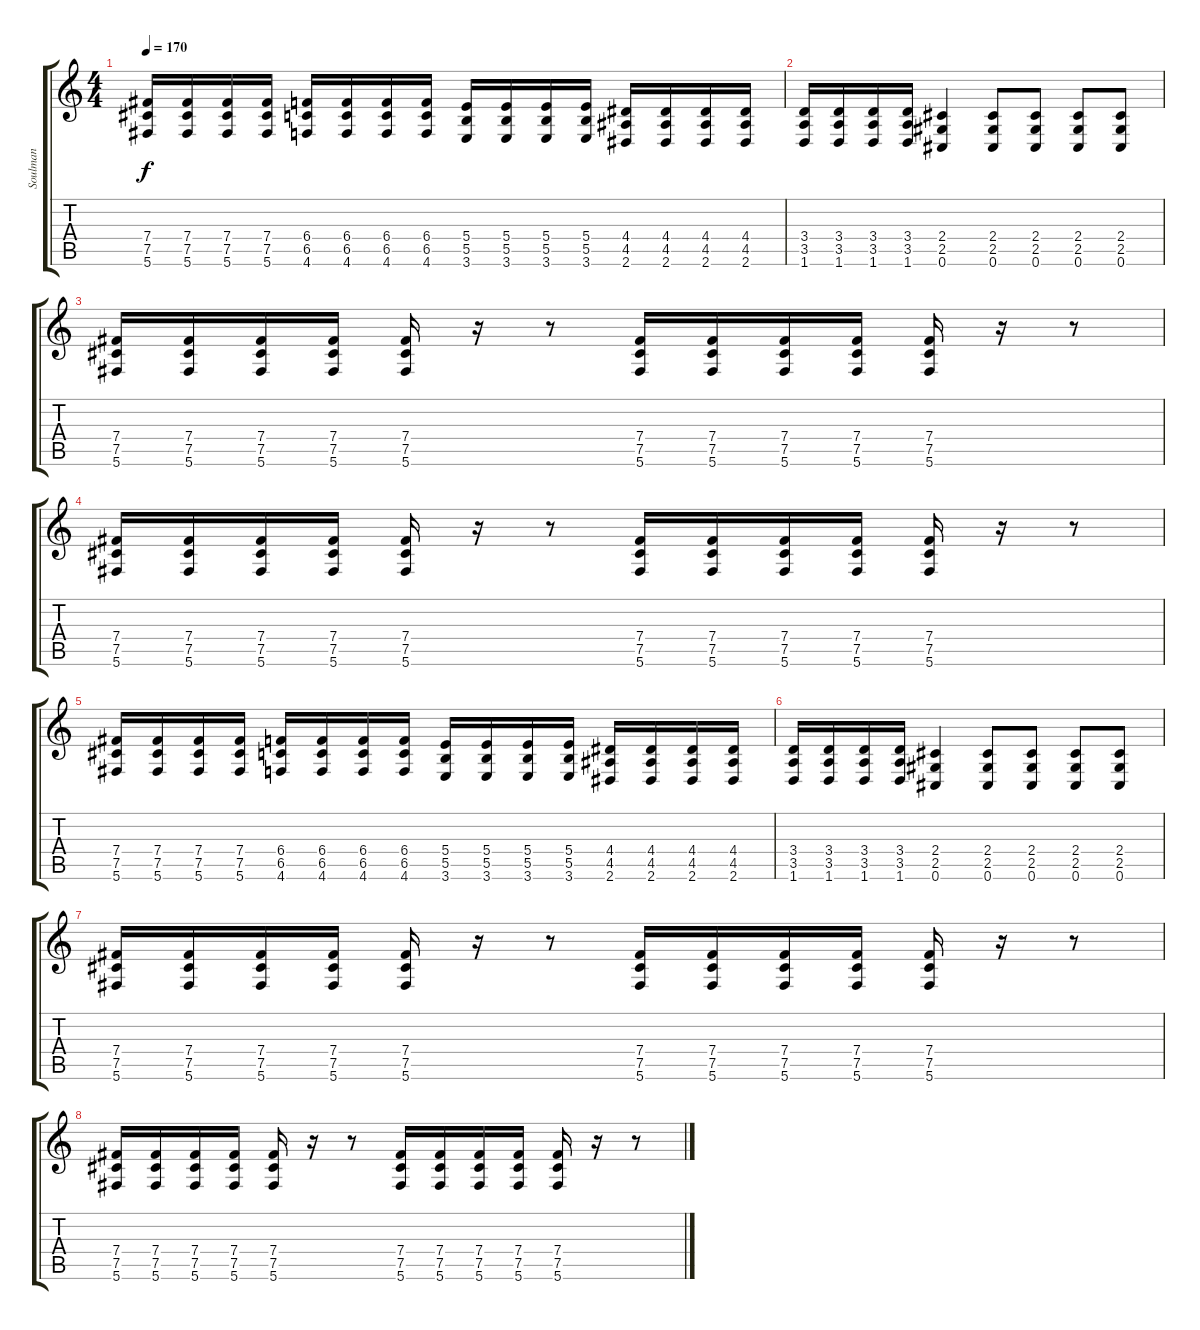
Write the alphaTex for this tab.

\track ("Soulman" "Soulman") {instrument distortionguitar}
\staff {score tabs}
\tuning (Db4 Ab3 E3 B2 Gb2 Db2) {hide}
\ts (4 4)
\tempo 170
\clef g2
\ks c
(7.4 7.5 5.6).16{dy f} (7.4 7.5 5.6).16 (7.4 7.5 5.6).16 (7.4 7.5 5.6).16 (6.4 6.5 4.6).16 (6.4 6.5 4.6).16 (6.4 6.5 4.6).16 (6.4 6.5 4.6).16 (5.4 5.5 3.6).16 (5.4 5.5 3.6).16 (5.4 5.5 3.6).16 (5.4 5.5 3.6).16 (4.4 4.5 2.6).16 (4.4 4.5 2.6).16 (4.4 4.5 2.6).16 (4.4 4.5 2.6).16 |
(3.4 3.5 1.6).16 (3.4 3.5 1.6).16 (3.4 3.5 1.6).16 (3.4 3.5 1.6).16 (2.4 2.5 0.6).4 (2.4 2.5 0.6).8 (2.4 2.5 0.6).8 (2.4 2.5 0.6).8 (2.4 2.5 0.6).8 |
(7.4 7.5 5.6).16 (7.4 7.5 5.6).16 (7.4 7.5 5.6).16 (7.4 7.5 5.6).16 (7.4 7.5 5.6).16 r.16 r.8 (7.4 7.5 5.6).16 (7.4 7.5 5.6).16 (7.4 7.5 5.6).16 (7.4 7.5 5.6).16 (7.4 7.5 5.6).16 r.16 r.8 |
(7.4 7.5 5.6).16 (7.4 7.5 5.6).16 (7.4 7.5 5.6).16 (7.4 7.5 5.6).16 (7.4 7.5 5.6).16 r.16 r.8 (7.4 7.5 5.6).16 (7.4 7.5 5.6).16 (7.4 7.5 5.6).16 (7.4 7.5 5.6).16 (7.4 7.5 5.6).16 r.16 r.8 |
(7.4 7.5 5.6).16 (7.4 7.5 5.6).16 (7.4 7.5 5.6).16 (7.4 7.5 5.6).16 (6.4 6.5 4.6).16 (6.4 6.5 4.6).16 (6.4 6.5 4.6).16 (6.4 6.5 4.6).16 (5.4 5.5 3.6).16 (5.4 5.5 3.6).16 (5.4 5.5 3.6).16 (5.4 5.5 3.6).16 (4.4 4.5 2.6).16 (4.4 4.5 2.6).16 (4.4 4.5 2.6).16 (4.4 4.5 2.6).16 |
(3.4 3.5 1.6).16 (3.4 3.5 1.6).16 (3.4 3.5 1.6).16 (3.4 3.5 1.6).16 (2.4 2.5 0.6).4 (2.4 2.5 0.6).8 (2.4 2.5 0.6).8 (2.4 2.5 0.6).8 (2.4 2.5 0.6).8 |
(7.4 7.5 5.6).16{volume 13} (7.4 7.5 5.6).16 (7.4 7.5 5.6).16 (7.4 7.5 5.6).16 (7.4 7.5 5.6).16 r.16 r.8 (7.4 7.5 5.6).16 (7.4 7.5 5.6).16 (7.4 7.5 5.6).16 (7.4 7.5 5.6).16 (7.4 7.5 5.6).16 r.16 r.8 |
(7.4 7.5 5.6).16 (7.4 7.5 5.6).16 (7.4 7.5 5.6).16 (7.4 7.5 5.6).16 (7.4 7.5 5.6).16 r.16 r.8 (7.4 7.5 5.6).16 (7.4 7.5 5.6).16 (7.4 7.5 5.6).16 (7.4 7.5 5.6).16 (7.4 7.5 5.6).16 r.16 r.8
